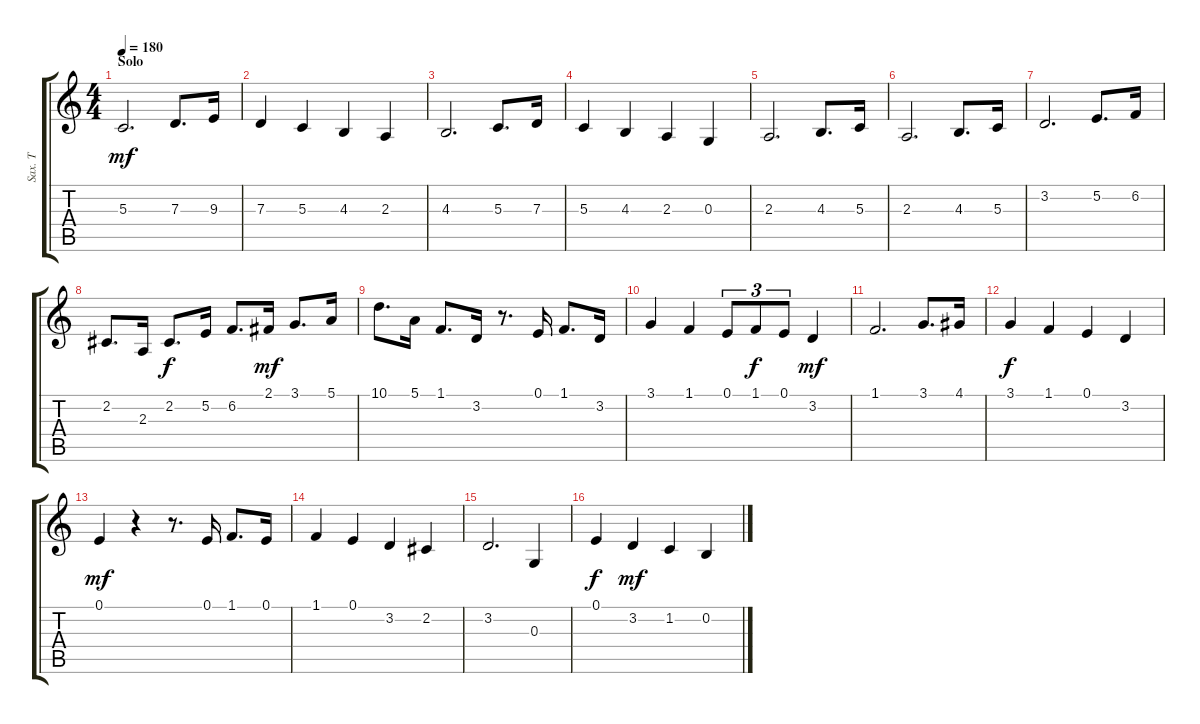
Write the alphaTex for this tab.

\track ("Sax. T" "Sax. T") {instrument tenorsax}
\staff {score tabs}
\tuning (E4 B3 G3 D3 A2 E2) {hide}
\ts (4 4)
\section ("" "Solo")
\tempo 180
\clef g2
\ks c
5.3.2{d dy mf} 7.3.8{d} 9.3.16 |
7.3.4 5.3.4 4.3.4 2.3.4 |
4.3.2{d} 5.3.8{d} 7.3.16 |
5.3.4 4.3.4 2.3.4 0.3.4 |
2.3.2{d} 4.3.8{d} 5.3.16 |
2.3.2{d} 4.3.8{d} 5.3.16 |
3.2.2{d} 5.2.8{d} 6.2.16 |
2.2.8{d} 2.3.16 2.2.8{d dy f} 5.2.16 6.2.8{d} 2.1.16{dy mf} 3.1.8{d} 5.1.16 |
10.1.8{d} 5.1.16 1.1.8{d} 3.2.16 r.8{d} 0.1.16 1.1.8{d} 3.2.16 |
3.1.4 1.1.4 0.1.8{tu (3 2)} 1.1.8{tu (3 2) dy f} 0.1.8{tu (3 2)} 3.2.4{dy mf} |
1.1.2{d} 3.1.8{d} 4.1.16 |
3.1.4{dy f} 1.1.4 0.1.4 3.2.4 |
0.1.4{dy mf} r.4 r.8{d} 0.1.16 1.1.8{d} 0.1.16 |
1.1.4 0.1.4 3.2.4 2.2.4 |
3.2.2{d} 0.3.4 |
0.1.4{dy f} 3.2.4{dy mf} 1.2.4 0.2.4
